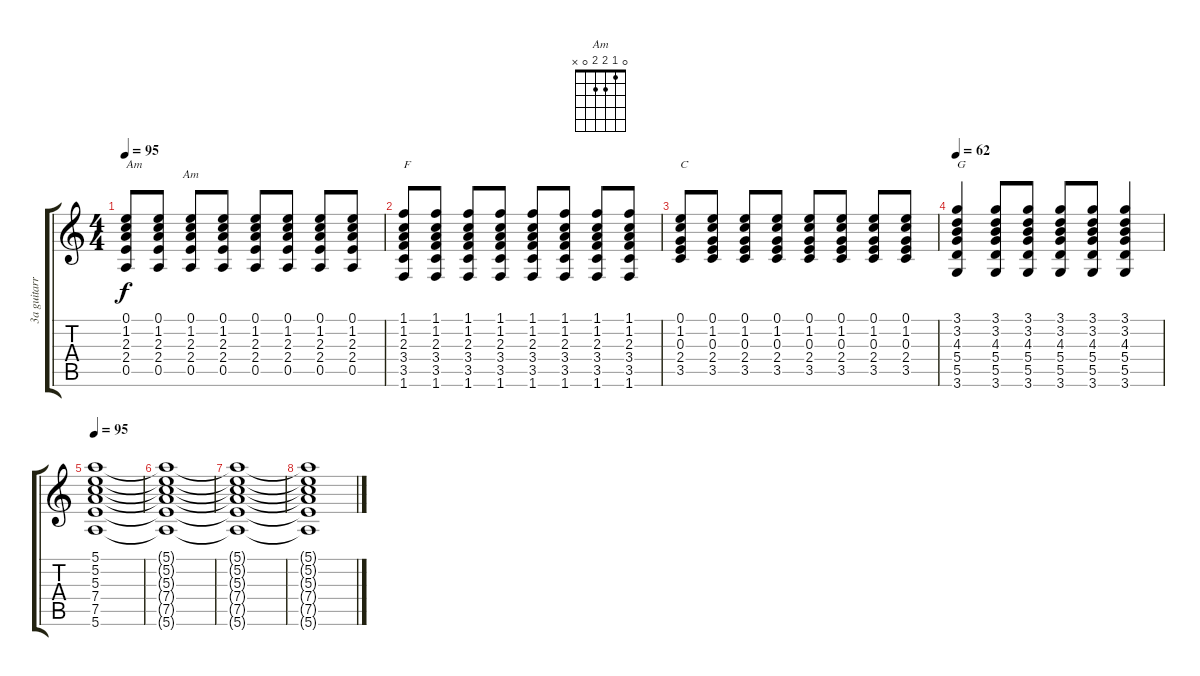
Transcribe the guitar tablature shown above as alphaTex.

\track ("3a guitarra" "3a guitarr") {instrument acousticguitarsteel}
\staff {score tabs}
\tuning (E4 B3 G3 D3 A2 E2) {hide}
\chord ("Am" 0 1 2 2 0 x)
\ts (4 4)
\tempo 95
\clef g2
\ks c
(0.1 1.2 2.3 2.4 0.5).8{txt "Am" dy f} (0.1 1.2 2.3 2.4 0.5).8 (0.1 1.2 2.3 2.4 0.5).8{ch "Am"} (0.1 1.2 2.3 2.4 0.5).8 (0.1 1.2 2.3 2.4 0.5).8 (0.1 1.2 2.3 2.4 0.5).8 (0.1 1.2 2.3 2.4 0.5).8 (0.1 1.2 2.3 2.4 0.5).8 |
(1.1 1.2 2.3 3.4 3.5 1.6).8{txt "F"} (1.1 1.2 2.3 3.4 3.5 1.6).8 (1.1 1.2 2.3 3.4 3.5 1.6).8 (1.1 1.2 2.3 3.4 3.5 1.6).8 (1.1 1.2 2.3 3.4 3.5 1.6).8 (1.1 1.2 2.3 3.4 3.5 1.6).8 (1.1 1.2 2.3 3.4 3.5 1.6).8 (1.1 1.2 2.3 3.4 3.5 1.6).8 |
(0.1 1.2 0.3 2.4 3.5).8{txt "C"} (0.1 1.2 0.3 2.4 3.5).8 (0.1 1.2 0.3 2.4 3.5).8 (0.1 1.2 0.3 2.4 3.5).8 (0.1 1.2 0.3 2.4 3.5).8 (0.1 1.2 0.3 2.4 3.5).8 (0.1 1.2 0.3 2.4 3.5).8 (0.1 1.2 0.3 2.4 3.5).8 |
\tempo 62
(3.1 3.2 4.3 5.4 5.5 3.6).4{txt "G"} (3.1 3.2 4.3 5.4 5.5 3.6).8 (3.1 3.2 4.3 5.4 5.5 3.6).8 (3.1 3.2 4.3 5.4 5.5 3.6).8 (3.1 3.2 4.3 5.4 5.5 3.6).8 (3.1 3.2 4.3 5.4 5.5 3.6).4 |
\tempo 95
(5.1 5.2 5.3 7.4 7.5 5.6).1 |
(5.1{t} 5.2{t} 5.3{t} 7.4{t} 7.5{t} 5.6{t}).1 |
(5.1{t} 5.2{t} 5.3{t} 7.4{t} 7.5{t} 5.6{t}).1 |
(5.1{t} 5.2{t} 5.3{t} 7.4{t} 7.5{t} 5.6{t}).1
